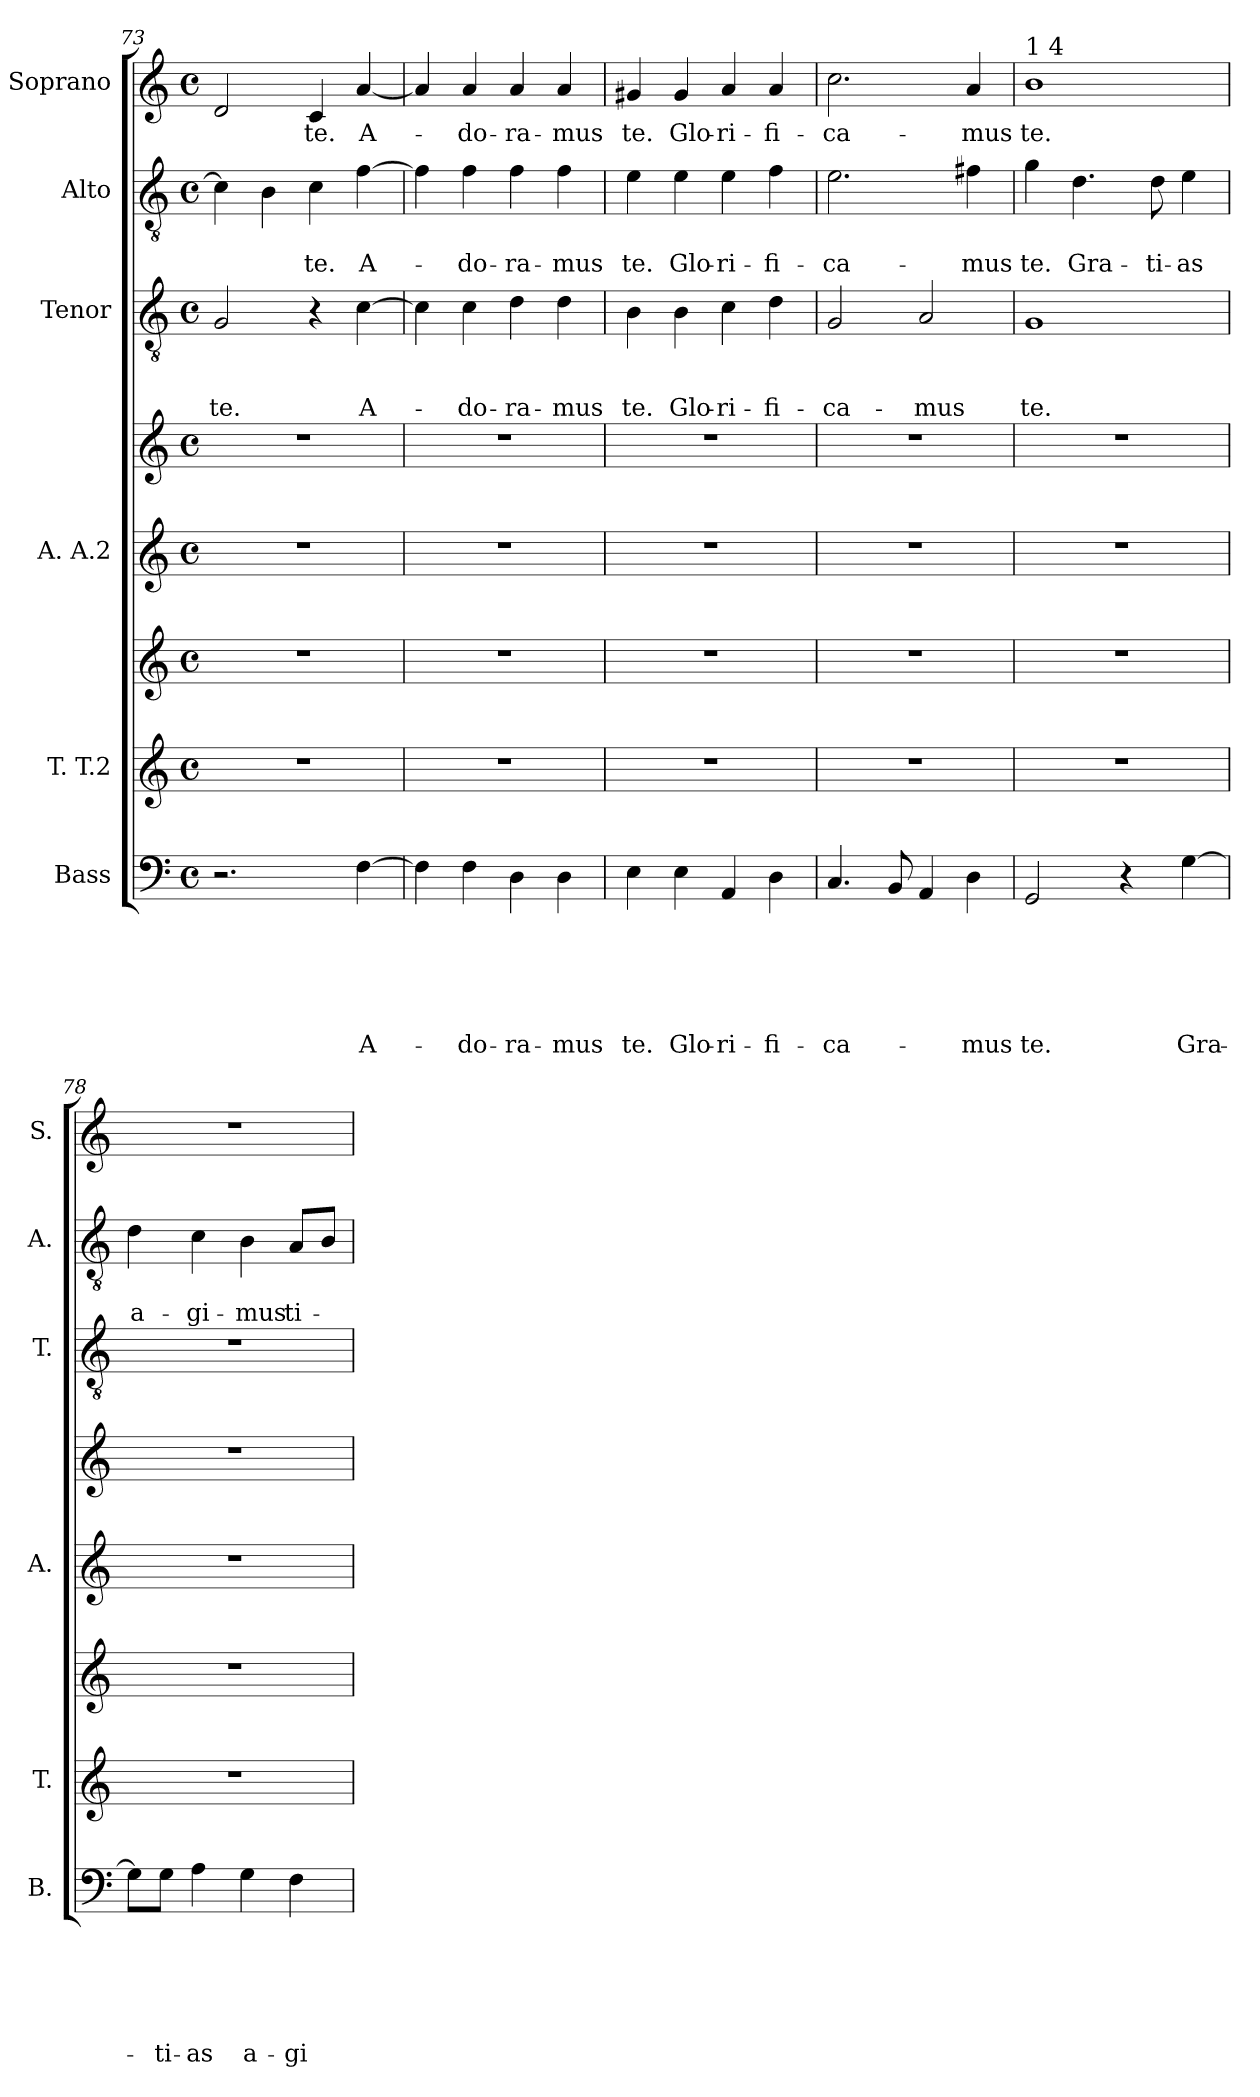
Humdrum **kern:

**kern	**text	**text	**text	**text	**text	**text	**kern	**kern	**kern	**kern	**kern	**text	**text	**text	**kern	**text	**text	**kern	**text
*part6	*part6	*part6	*part6	*part6	*part6	*part6	*part5	*part5	*part4	*part4	*part3	*part3	*part3	*part3	*part2	*part2	*part2	*part1	*part1
*staff8	*staff8	*staff8	*staff8	*staff8	*staff8	*staff8	*staff7	*staff6	*staff5	*staff4	*staff3	*staff3	*staff3	*staff3	*staff2	*staff2	*staff2	*staff1	*staff1
*I"Bass	*	*	*	*	*	*	*I"T. T.2	*	*I"A. A.2	*	*I"Tenor	*	*	*	*I"Alto	*	*	*I"Soprano	*
*I'B.	*	*	*	*	*	*	*I'T.	*	*I'A.	*	*I'T.	*	*	*	*I'A.	*	*	*I'S.	*
*clefF4	*	*	*	*	*	*	*clefG2	*clefG2	*clefG2	*clefG2	*clefGv2	*	*	*	*clefGv2	*	*	*clefG2	*
*k[]	*	*	*	*	*	*	*k[]	*k[]	*k[]	*k[]	*k[]	*	*	*	*k[]	*	*	*k[]	*
*C:	*	*	*	*	*	*	*C:	*C:	*C:	*C:	*C:	*	*	*	*C:	*	*	*C:	*
*M4/4	*	*	*	*	*	*	*M4/4	*M4/4	*M4/4	*M4/4	*M4/4	*	*	*	*M4/4	*	*	*M4/4	*
*met(c)	*	*	*	*	*	*	*met(c)	*met(c)	*met(c)	*met(c)	*met(c)	*	*	*	*met(c)	*	*	*met(c)	*
=73	=73	=73	=73	=73	=73	=73	=73	=73	=73	=73	=73	=73	=73	=73	=73	=73	=73	=73	=73
!	!	!	!	!	!	!	!	!	!	!	!	!	!	!LO:LY:b	!	!	!	!	!
2.r	.	.	.	.	.	.	1r	1r	1r	1r	2G/	.	.	te.	4c\]	.	.	2d/	.
.	.	.	.	.	.	.	.	.	.	.	.	.	.	.	4B\	.	.	.	.
!	!	!	!	!	!	!	!	!	!	!	!	!	!	!	!	!	!LO:LY:b	!	!LO:LY:b
.	.	.	.	.	.	.	.	.	.	.	4r	.	.	.	4c\	.	te.	4c/	te.
!	!	!	!	!	!	!LO:LY:b	!	!	!	!	!	!	!	!LO:LY:b	!	!	!LO:LY:b	!	!LO:LY:b
[>4F\	.	.	.	.	.	A-	.	.	.	.	[>4c\	.	.	A-	[>4f\	.	A-	[<4a/	A-
=74	=74	=74	=74	=74	=74	=74	=74	=74	=74	=74	=74	=74	=74	=74	=74	=74	=74	=74	=74
4F\]	.	.	.	.	.	.	1r	1r	1r	1r	4c\]	.	.	.	4f\]	.	.	4a/]	.
!	!	!	!	!	!	!LO:LY:b	!	!	!	!	!	!	!	!LO:LY:b	!	!	!LO:LY:b	!	!LO:LY:b
4F\	.	.	.	.	.	-do-	.	.	.	.	4c\	.	.	-do-	4f\	.	-do-	4a/	-do-
!	!	!	!	!	!	!LO:LY:b	!	!	!	!	!	!	!	!LO:LY:b	!	!	!LO:LY:b	!	!LO:LY:b
4D\	.	.	.	.	.	-ra-	.	.	.	.	4d\	.	.	-ra-	4f\	.	-ra-	4a/	-ra-
!	!	!	!	!	!	!LO:LY:b	!	!	!	!	!	!	!	!LO:LY:b	!	!	!LO:LY:b	!	!LO:LY:b
4D\	.	.	.	.	.	-mus	.	.	.	.	4d\	.	.	-mus	4f\	.	-mus	4a/	-mus
=75	=75	=75	=75	=75	=75	=75	=75	=75	=75	=75	=75	=75	=75	=75	=75	=75	=75	=75	=75
!	!	!	!	!	!	!LO:LY:b	!	!	!	!	!	!	!	!LO:LY:b	!	!	!LO:LY:b	!	!LO:LY:b
4E\	.	.	.	.	.	te.	1r	1r	1r	1r	4B\	.	.	te.	4e\	.	te.	4g#X/	te.
!	!	!	!	!	!	!LO:LY:b	!	!	!	!	!	!	!	!LO:LY:b	!	!	!LO:LY:b	!	!LO:LY:b
4E\	.	.	.	.	.	Glo-	.	.	.	.	4B\	.	.	Glo-	4e\	.	Glo-	4g#/	Glo-
!	!	!	!	!	!	!LO:LY:b	!	!	!	!	!	!	!	!LO:LY:b	!	!	!LO:LY:b	!	!LO:LY:b
4AA/	.	.	.	.	.	-ri-	.	.	.	.	4c\	.	.	-ri-	4e\	.	-ri-	4a/	-ri-
!	!	!	!	!	!	!LO:LY:b	!	!	!	!	!	!	!	!LO:LY:b	!	!	!LO:LY:b	!	!LO:LY:b
4D\	.	.	.	.	.	-fi-	.	.	.	.	4d\	.	.	-fi-	4f\	.	-fi-	4a/	-fi-
=76	=76	=76	=76	=76	=76	=76	=76	=76	=76	=76	=76	=76	=76	=76	=76	=76	=76	=76	=76
!	!	!	!	!	!	!LO:LY:b	!	!	!	!	!	!	!	!LO:LY:b	!	!	!LO:LY:b	!	!LO:LY:b
4.C/	.	.	.	.	.	-ca-	1r	1r	1r	1r	2G/	.	.	-ca-	2.e\	.	-ca-	2.cc\	-ca-
8BB/	.	.	.	.	.	.	.	.	.	.	.	.	.	.	.	.	.	.	.
!	!	!	!	!	!	!	!	!	!	!	!	!	!	!LO:LY:b	!	!	!	!	!
4AA/	.	.	.	.	.	.	.	.	.	.	2A/	.	.	-mus	.	.	.	.	.
!	!	!	!	!	!	!LO:LY:b	!	!	!	!	!	!	!	!	!	!	!LO:LY:b	!	!LO:LY:b
4D\	.	.	.	.	.	-mus	.	.	.	.	.	.	.	.	4f#X\	.	-mus	4a/	-mus
!!LO:LB:g=z
=77	=77	=77	=77	=77	=77	=77	=77	=77	=77	=77	=77	=77	=77	=77	=77	=77	=77	=77	=77
!	!	!	!	!	!	!	!	!	!	!	!	!	!	!	!	!	!	!LO:TX:a:t=1 4	!
!	!	!	!	!	!	!LO:LY:b	!	!	!	!	!	!	!	!LO:LY:b	!	!	!LO:LY:b	!	!LO:LY:b
2GG/	.	.	.	.	.	te.	1r	1r	1r	1r	1G	.	.	te.	4g\	.	te.	1b	te.
!	!	!	!	!	!	!	!	!	!	!	!	!	!	!	!	!	!LO:LY:b	!	!
.	.	.	.	.	.	.	.	.	.	.	.	.	.	.	4.d\	.	Gra-	.	.
4r	.	.	.	.	.	.	.	.	.	.	.	.	.	.	.	.	.	.	.
!	!	!	!	!	!	!	!	!	!	!	!	!	!	!	!	!	!LO:LY:b	!	!
.	.	.	.	.	.	.	.	.	.	.	.	.	.	.	8d\	.	-ti-	.	.
!	!	!	!	!	!	!LO:LY:b	!	!	!	!	!	!	!	!	!	!	!LO:LY:b	!	!
[>4G\	.	.	.	.	.	Gra-	.	.	.	.	.	.	.	.	4e\	.	-as	.	.
=78	=78	=78	=78	=78	=78	=78	=78	=78	=78	=78	=78	=78	=78	=78	=78	=78	=78	=78	=78
!	!	!	!	!	!	!	!	!	!	!	!	!	!	!	!	!	!LO:LY:b	!	!
8G\L]	.	.	.	.	.	.	1r	1r	1r	1r	1r	.	.	.	4d\	.	a-	1r	.
!	!	!	!	!	!	!LO:LY:b	!	!	!	!	!	!	!	!	!	!	!	!	!
8G\J	.	.	.	.	.	-ti-	.	.	.	.	.	.	.	.	.	.	.	.	.
!	!	!	!	!	!	!LO:LY:b	!	!	!	!	!	!	!	!	!	!	!LO:LY:b	!	!
4A\	.	.	.	.	.	-as	.	.	.	.	.	.	.	.	4c\	.	-gi-	.	.
!	!	!	!	!	!	!LO:LY:b	!	!	!	!	!	!	!	!	!	!	!LO:LY:b	!	!
4G\	.	.	.	.	.	a-	.	.	.	.	.	.	.	.	4B\	.	-mus	.	.
!	!	!	!	!	!	!LO:LY:b	!	!	!	!	!	!	!	!	!	!	!LO:LY:b	!	!
4F\	.	.	.	.	.	-gi-	.	.	.	.	.	.	.	.	8A/L	.	ti-	.	.
.	.	.	.	.	.	.	.	.	.	.	.	.	.	.	8B/J	.	.	.	.
=	=	=	=	=	=	=	=	=	=	=	=	=	=	=	=	=	=	=	=
*-	*-	*-	*-	*-	*-	*-	*-	*-	*-	*-	*-	*-	*-	*-	*-	*-	*-	*-	*-
